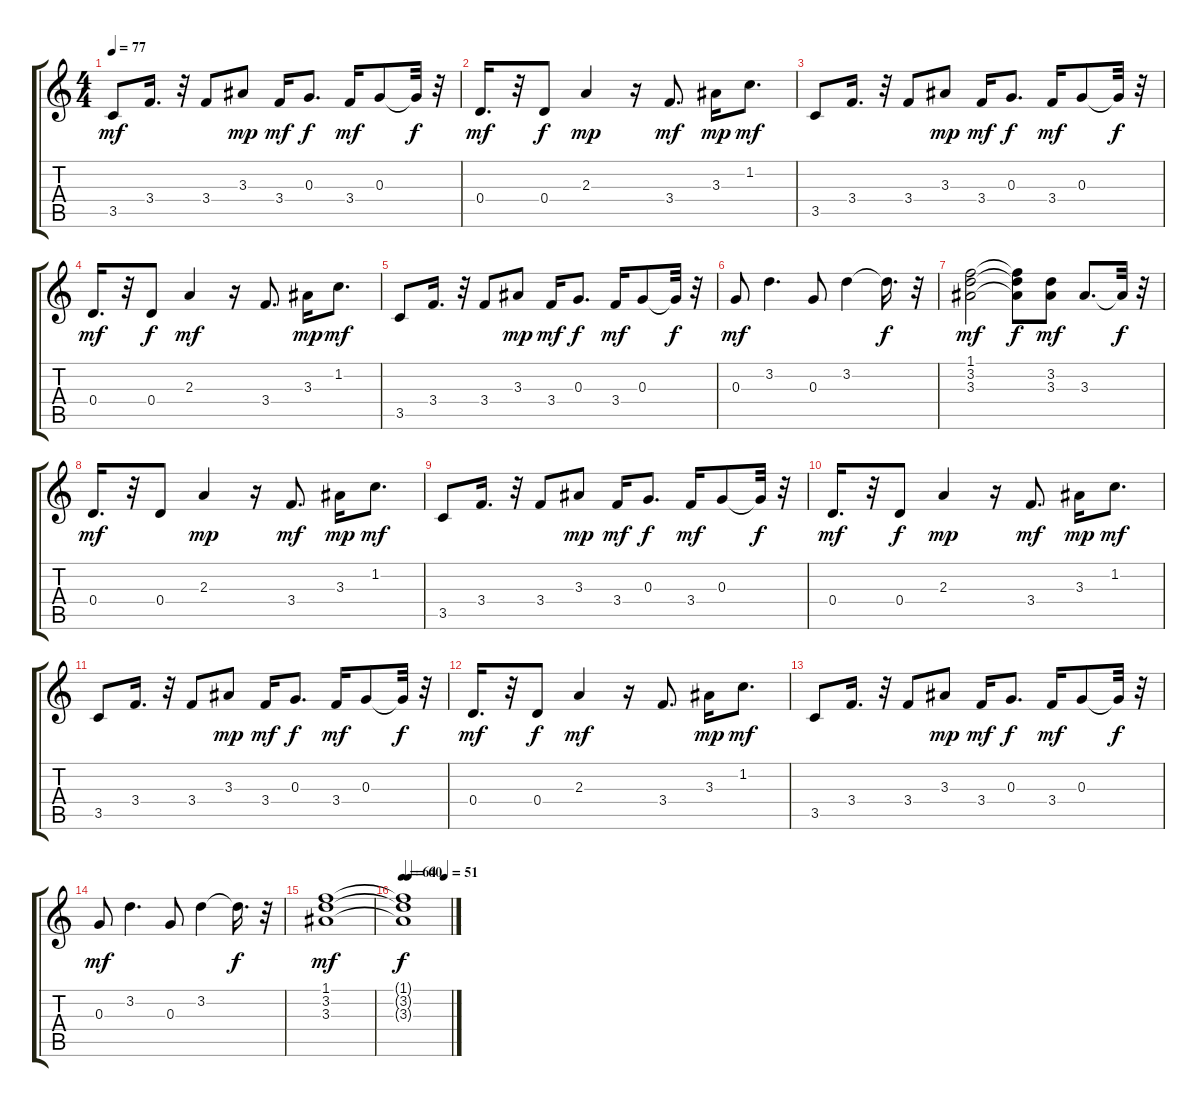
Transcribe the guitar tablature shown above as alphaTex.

\track "" {instrument electricguitarclean}
\staff {score tabs}
\tuning (E4 B3 G3 D3 A2 E2) {hide}
\ts (4 4)
\tempo 77
\clef g2
\ks c
3.5.8{dy mf} 3.4.16{d} r.32 3.4.8 3.3.8{dy mp} 3.4.16{dy mf} 0.3.8{d dy f} 3.4.16{dy mf} 0.3.8 0.3{t}.32{dy f} r.32 |
0.4.16{d dy mf} r.32 0.4.8{dy f} 2.3.4{dy mp} r.16 3.4.8{d dy mf} 3.3.16{dy mp} 1.2.8{d dy mf} |
3.5.8 3.4.16{d} r.32 3.4.8 3.3.8{dy mp} 3.4.16{dy mf} 0.3.8{d dy f} 3.4.16{dy mf} 0.3.8 0.3{t}.32{dy f} r.32 |
0.4.16{d dy mf} r.32 0.4.8{dy f} 2.3.4{dy mf} r.16 3.4.8{d} 3.3.16{dy mp} 1.2.8{d dy mf} |
3.5.8 3.4.16{d} r.32 3.4.8 3.3.8{dy mp} 3.4.16{dy mf} 0.3.8{d dy f} 3.4.16{dy mf} 0.3.8 0.3{t}.32{dy f} r.32 |
0.3.8{dy mf} 3.2.4{d} 0.3.8 3.2.4 3.2{t}.16{d dy f} r.32 |
(1.1 3.2 3.3).2{dy mf} (1.1{t} 3.2{t} 3.3{t}).8{dy f} (3.2 3.3).8{dy mf} 3.3.8{d} 3.3{t}.32{dy f} r.32 |
0.4.16{d dy mf} r.32 0.4.8 2.3.4{dy mp} r.16 3.4.8{d dy mf} 3.3.16{dy mp} 1.2.8{d dy mf} |
3.5.8 3.4.16{d} r.32 3.4.8 3.3.8{dy mp} 3.4.16{dy mf} 0.3.8{d dy f} 3.4.16{dy mf} 0.3.8 0.3{t}.32{dy f} r.32 |
0.4.16{d dy mf} r.32 0.4.8{dy f} 2.3.4{dy mp} r.16 3.4.8{d dy mf} 3.3.16{dy mp} 1.2.8{d dy mf} |
3.5.8 3.4.16{d} r.32 3.4.8 3.3.8{dy mp} 3.4.16{dy mf} 0.3.8{d dy f} 3.4.16{dy mf} 0.3.8 0.3{t}.32{dy f} r.32 |
0.4.16{d dy mf} r.32 0.4.8{dy f} 2.3.4{dy mf} r.16 3.4.8{d} 3.3.16{dy mp} 1.2.8{d dy mf} |
3.5.8 3.4.16{d} r.32 3.4.8 3.3.8{dy mp} 3.4.16{dy mf} 0.3.8{d dy f} 3.4.16{dy mf} 0.3.8 0.3{t}.32{dy f} r.32 |
0.3.8{dy mf} 3.2.4{d} 0.3.8 3.2.4 3.2{t}.16{d dy f} r.32 |
(1.1 3.2 3.3).1{dy mf} |
\tempo 64
\tempo (60 0.125)
\tempo (51 0.875)
(1.1{t} 3.2{t} 3.3{t}).1{dy f}
